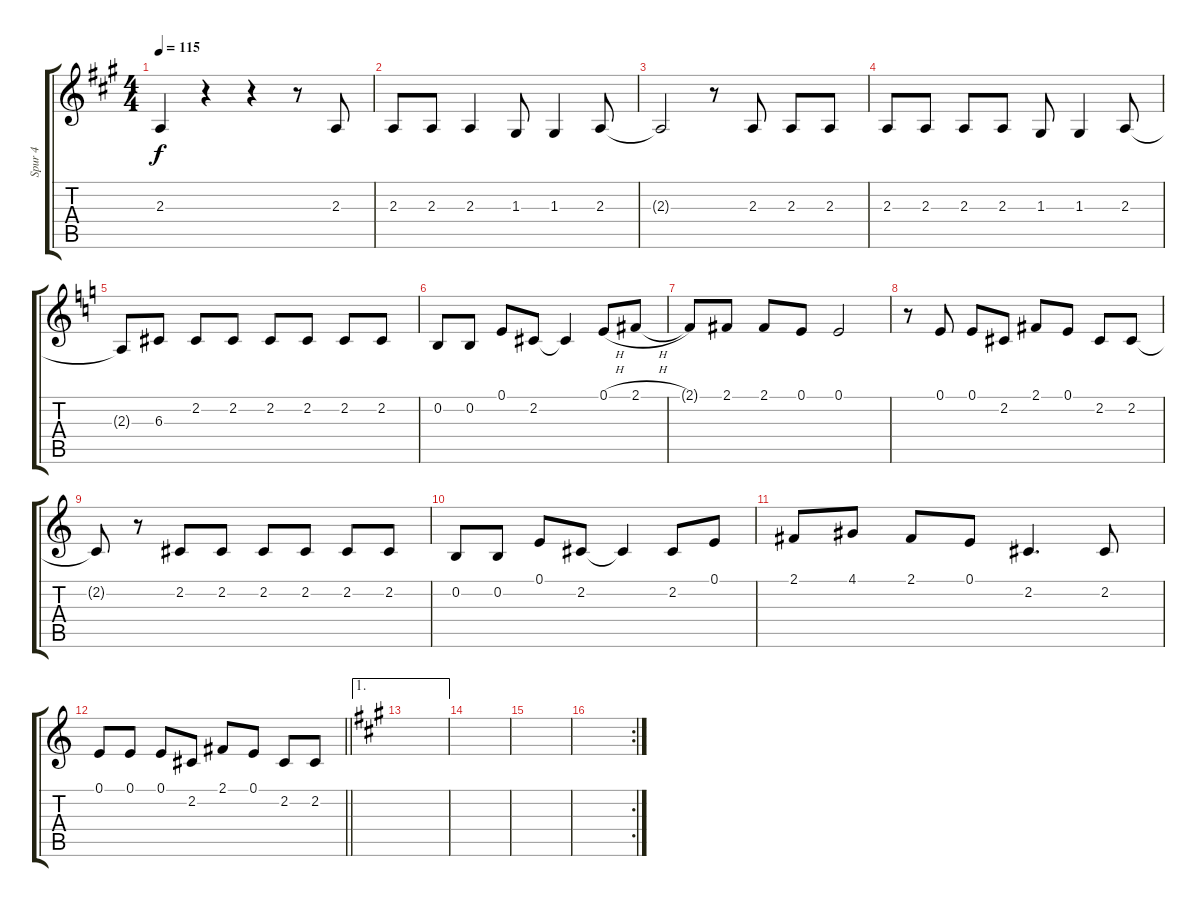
\track ("Spur 4" "Spur 4") {instrument oboe}
\staff {score tabs}
\tuning (E4 B3 G3 D3 A2 E2) {hide}
\ts (4 4)
\tempo 115
\clef g2
\ks a
2.3{t}.4{dy f} r.4 r.4 r.8 2.3.8 |
2.3.8 2.3.8 2.3.4 1.3.8 1.3.4 2.3.8 |
2.3{t}.2 r.8 2.3.8 2.3.8 2.3.8 |
2.3.8 2.3.8 2.3.8 2.3.8 1.3.8 1.3.4 2.3.8 |
\ks c
2.3{t}.8 6.3.8 2.2.8 2.2.8 2.2.8 2.2.8 2.2.8 2.2.8 |
0.2.8 0.2.8 0.1.8 2.2.8 2.2{t}.4 0.1{h}.8 2.1{h}.8 |
2.1{t}.8 2.1.8 2.1.8 0.1.8 0.1.2 |
r.8 0.1.8 0.1.8 2.2.8 2.1.8 0.1.8 2.2.8 2.2.8 |
2.2{t}.8 r.8 2.2.8 2.2.8 2.2.8 2.2.8 2.2.8 2.2.8 |
0.2.8 0.2.8 0.1.8 2.2.8 2.2{t}.4 2.2.8 0.1.8 |
2.1.8 4.1.8 2.1.8 0.1.8 2.2.4{d} 2.2.8 |
\barLineRight lightlight
0.1.8 0.1.8 0.1.8 2.2.8 2.1.8 0.1.8 2.2.8 2.2.8 |
\ae 1
\ks a
|
|
|
\rc 2
